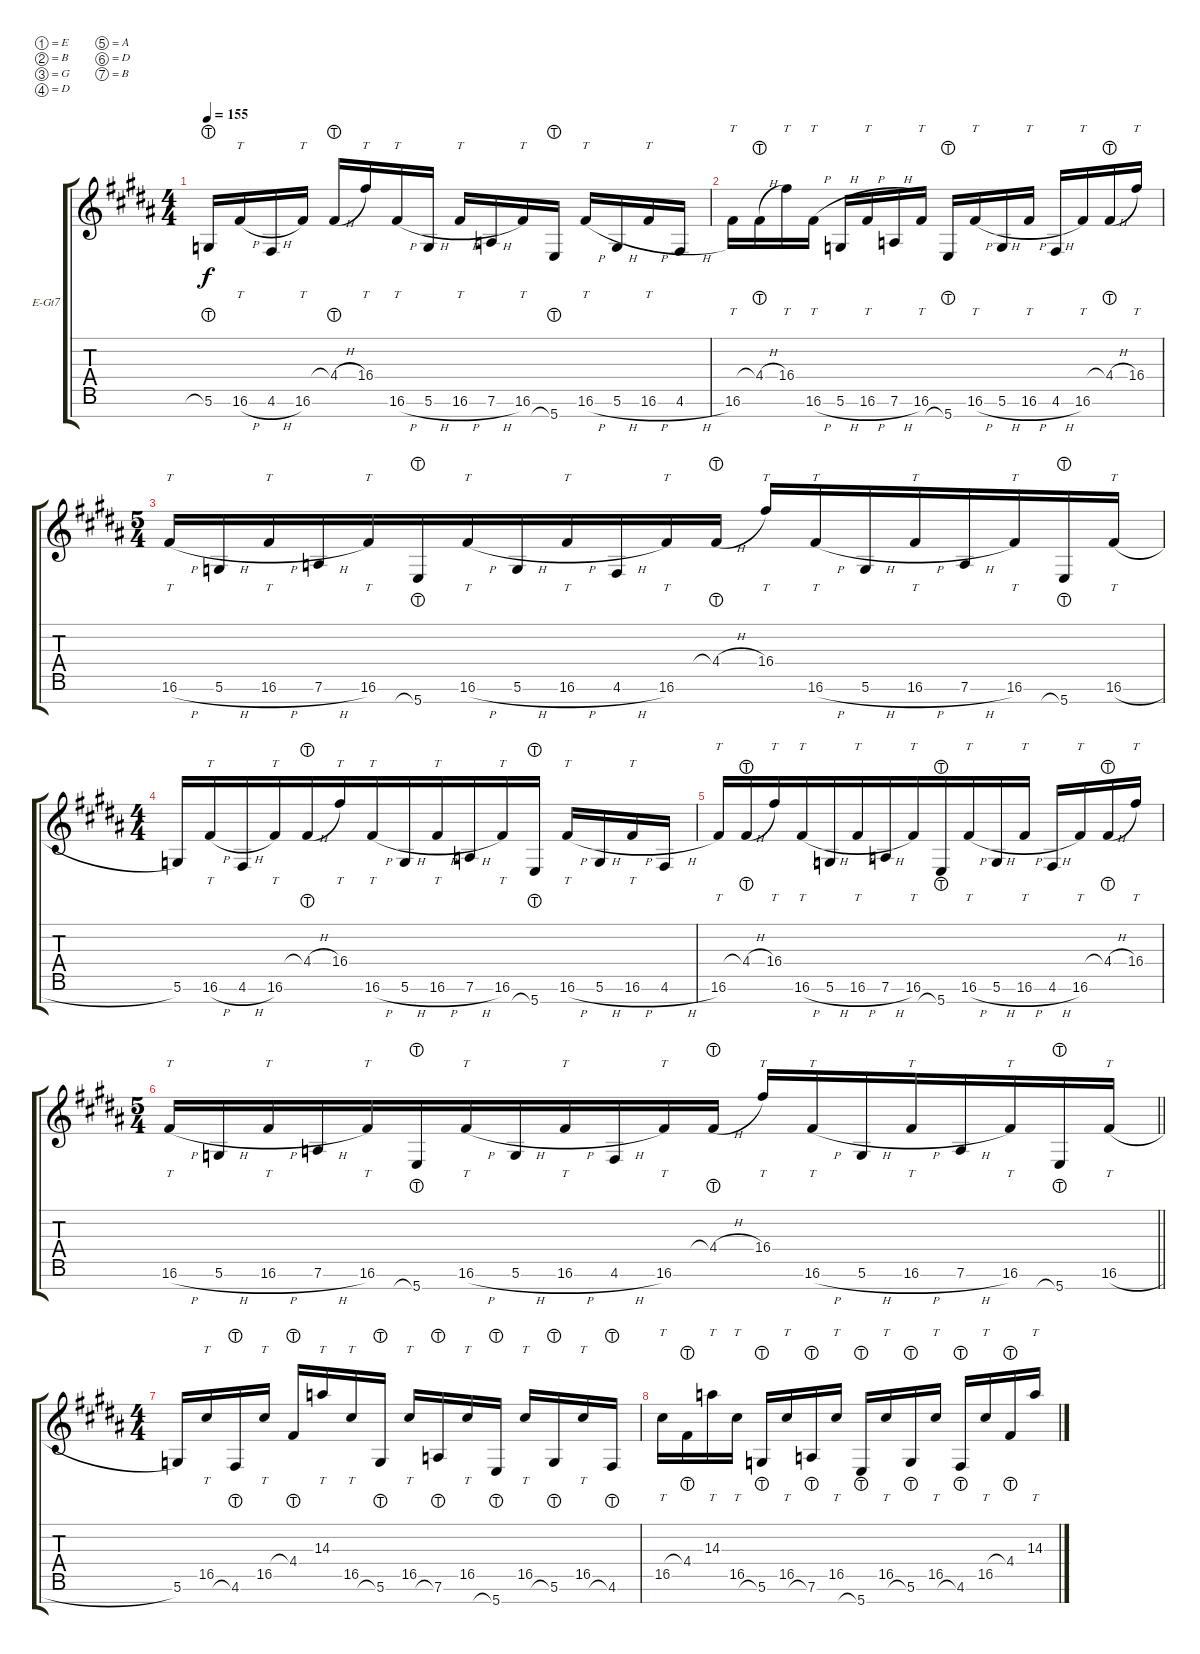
\bracketExtendMode groupsimilarinstruments
\firstSystemTrackNameOrientation horizontal
\otherSystemsTrackNameOrientation horizontal
\track ("Tosin Abasi - Clean" "E-Gt7") {instrument electricguitarclean}
\staff {score tabs}
\tuning (E4 B3 G3 D3 A2 D2 B1)
\ts (4 4)
\beaming (8 2 2 2 2)
\tempo 155
\clef g2
\ks b
5.6{lht}.16{dy f} 16.6{h}.16{tt} 4.6{h}.16 16.6.16{tt} 4.4{h lht}.16 16.4.16{tt} 16.6{h}.16{tt} 5.6{h}.16 16.6{h}.16{tt} 7.6{h}.16 16.6.16{tt} 5.7{lht}.16 16.6{h}.16{tt} 5.6{h}.16 16.6{h}.16{tt} 4.6{h}.16 |
16.6.16{tt} 4.4{h lht}.16 16.4.16{tt} 16.6{h}.16{tt} 5.6{h}.16 16.6{h}.16{tt} 7.6{h}.16 16.6.16{tt} 5.7{lht}.16 16.6{h}.16{tt} 5.6{h}.16 16.6{h}.16{tt} 4.6{h}.16 16.6.16{tt} 4.4{h lht}.16 16.4.16{tt} |
\ts (5 4)
\beaming (8 6 4)
16.6{h}.16{tt} 5.6{h}.16 16.6{h}.16{tt} 7.6{h}.16 16.6.16{tt} 5.7{lht}.16 16.6{h}.16{tt} 5.6{h}.16 16.6{h}.16{tt} 4.6{h}.16 16.6.16{tt} 4.4{h lht}.16 16.4.16{tt} 16.6{h}.16{tt} 5.6{h}.16 16.6{h}.16{tt} 7.6{h}.16 16.6.16{tt} 5.7{lht}.16 16.6{h}.16{tt} |
\ts (4 4)
\beaming (8 6 4)
5.6.16 16.6{h}.16{tt} 4.6{h}.16 16.6.16{tt} 4.4{h lht}.16 16.4.16{tt} 16.6{h}.16{tt} 5.6{h}.16 16.6{h}.16{tt} 7.6{h}.16 16.6.16{tt} 5.7{lht}.16 16.6{h}.16{tt} 5.6{h}.16 16.6{h}.16{tt} 4.6{h}.16 |
16.6.16{tt} 4.4{h lht}.16 16.4.16{tt} 16.6{h}.16{tt} 5.6{h}.16 16.6{h}.16{tt} 7.6{h}.16 16.6.16{tt} 5.7{lht}.16 16.6{h}.16{tt} 5.6{h}.16 16.6{h}.16{tt} 4.6{h}.16 16.6.16{tt} 4.4{h lht}.16 16.4.16{tt} |
\ts (5 4)
\beaming (8 6 4)
\barLineRight lightlight
16.6{h}.16{tt} 5.6{h}.16 16.6{h}.16{tt} 7.6{h}.16 16.6.16{tt} 5.7{lht}.16 16.6{h}.16{tt} 5.6{h}.16 16.6{h}.16{tt} 4.6{h}.16 16.6.16{tt} 4.4{h lht}.16 16.4.16{tt} 16.6{h}.16{tt} 5.6{h}.16 16.6{h}.16{tt} 7.6{h}.16 16.6.16{tt} 5.7{lht}.16 16.6{h}.16{tt} |
\ts (4 4)
\beaming (8 2 2 2 2)
5.6.16 16.5.16{tt} 4.6{lht}.16 16.5.16{tt} 4.4{lht}.16 14.3.16{tt} 16.5.16{tt} 5.6{lht}.16 16.5.16{tt} 7.6{lht}.16 16.5.16{tt} 5.7{lht}.16 16.5.16{tt} 5.6{lht}.16 16.5.16{tt} 4.6{lht}.16 |
16.5.16{tt} 4.4{lht}.16 14.3.16{tt} 16.5.16{tt} 5.6{lht}.16 16.5.16{tt} 7.6{lht}.16 16.5.16{tt} 5.7{lht}.16 16.5.16{tt} 5.6{lht}.16 16.5.16{tt} 4.6{lht}.16 16.5.16{tt} 4.4{lht}.16 14.3.16{tt}
